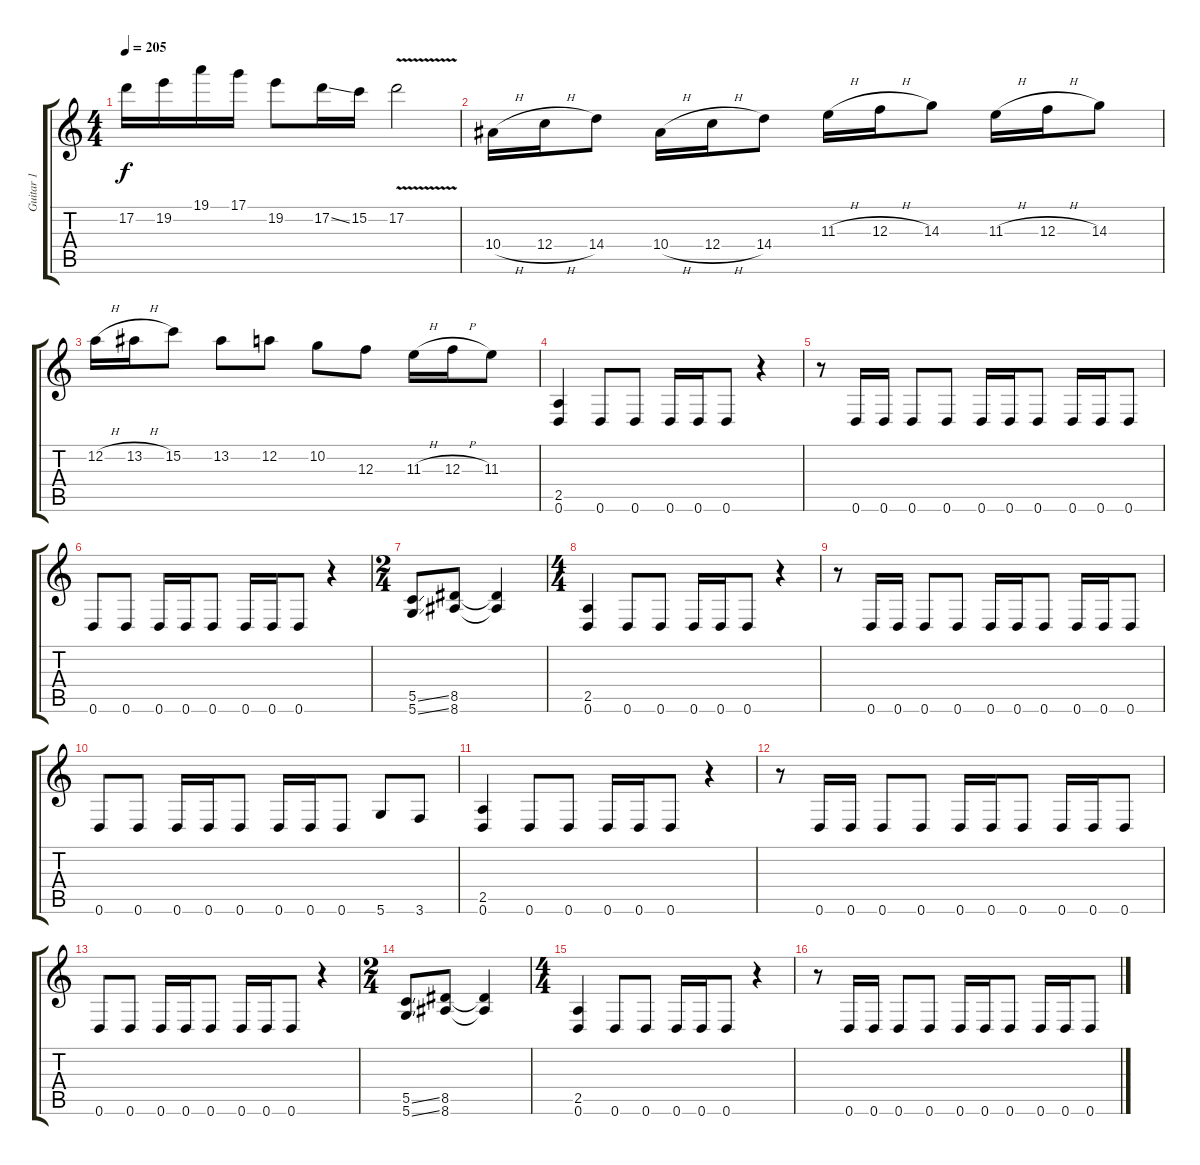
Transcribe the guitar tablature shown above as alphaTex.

\track ("Guitar 1" "Guitar 1") {instrument distortionguitar}
\staff {score tabs}
\tuning (D4 A3 F3 C3 G2 D2) {hide}
\ts (4 4)
\tempo 205
\clef g2
\ks c
17.2.16{dy f} 19.2.16 19.1.16 17.1.16 19.2.8 17.2{ss}.16 15.2.16 17.2{v}.2 |
10.4{h}.16 12.4{h}.16 14.4.8 10.4{h}.16 12.4{h}.16 14.4.8 11.3{h}.16 12.3{h}.16 14.3.8 11.3{h}.16 12.3{h}.16 14.3.8 |
12.2{h}.16 13.2{h}.16 15.2.8 13.2.8 12.2.8 10.2.8 12.3.8 11.3{h}.16 12.3{h}.16 11.3.8 |
(2.5 0.6).4{balance 0} 0.6.8 0.6.8 0.6.16 0.6.16 0.6.8 r.4 |
r.8 0.6.16 0.6.16 0.6.8 0.6.8 0.6.16 0.6.16 0.6.8 0.6.16 0.6.16 0.6.8 |
0.6.8 0.6.8 0.6.16 0.6.16 0.6.8 0.6.16 0.6.16 0.6.8 r.4 |
\ts (2 4)
(5.5{ss} 5.6{ss}).8 (8.5 8.6).8 (8.5{t} 8.6{t}).4 |
\ts (4 4)
(2.5 0.6).4 0.6.8 0.6.8 0.6.16 0.6.16 0.6.8 r.4 |
r.8 0.6.16 0.6.16 0.6.8 0.6.8 0.6.16 0.6.16 0.6.8 0.6.16 0.6.16 0.6.8 |
0.6.8 0.6.8 0.6.16 0.6.16 0.6.8 0.6.16 0.6.16 0.6.8 5.6.8 3.6.8 |
(2.5 0.6).4 0.6.8 0.6.8 0.6.16 0.6.16 0.6.8 r.4 |
r.8 0.6.16 0.6.16 0.6.8 0.6.8 0.6.16 0.6.16 0.6.8 0.6.16 0.6.16 0.6.8 |
0.6.8 0.6.8 0.6.16 0.6.16 0.6.8 0.6.16 0.6.16 0.6.8 r.4 |
\ts (2 4)
(5.5{ss} 5.6{ss}).8 (8.5 8.6).8 (8.5{t} 8.6{t}).4 |
\ts (4 4)
(2.5 0.6).4 0.6.8 0.6.8 0.6.16 0.6.16 0.6.8 r.4 |
r.8 0.6.16 0.6.16 0.6.8 0.6.8 0.6.16 0.6.16 0.6.8 0.6.16 0.6.16 0.6.8
